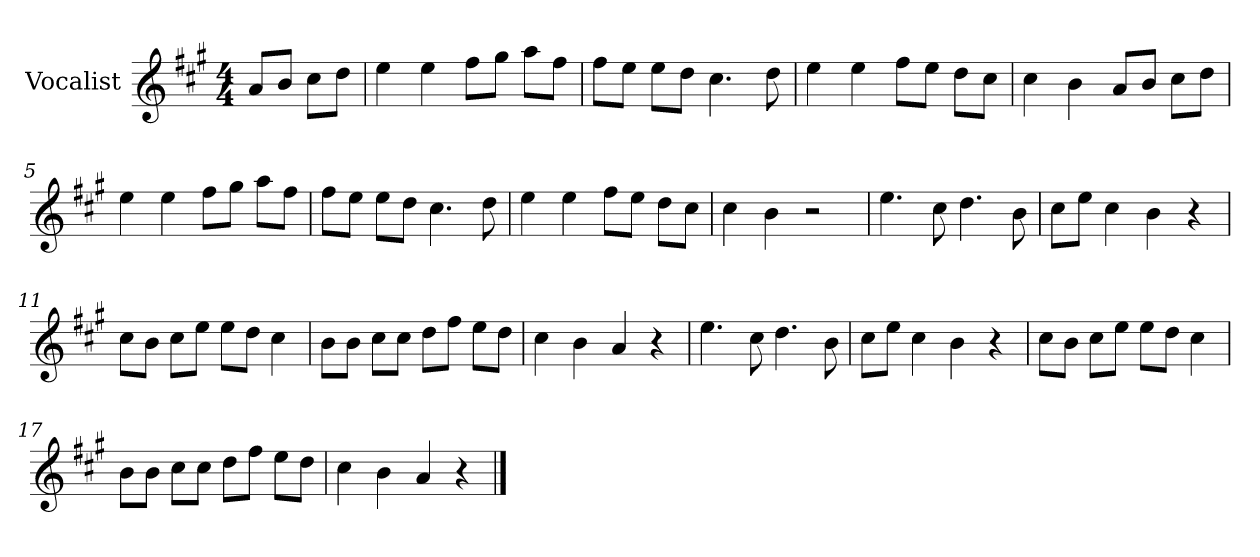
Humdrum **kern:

**kern
*part1
*staff1
*I"Vocalist
*k[f#c#g#]
*A:
*M4/4
=
8aL
8bJ
8cc#L
8ddJ
=1
4ee
4ee
8ff#L
8gg#J
8aaL
8ff#J
=2
8ff#L
8eeJ
8eeL
8ddJ
4.cc#
8dd
=3
4ee
4ee
8ff#L
8eeJ
8ddL
8cc#J
=4
4cc#
4b
8aL
8bJ
8cc#L
8ddJ
=5
4ee
4ee
8ff#L
8gg#J
8aaL
8ff#J
=6
8ff#L
8eeJ
8eeL
8ddJ
4.cc#
8dd
=7
4ee
4ee
8ff#L
8eeJ
8ddL
8cc#J
=8
4cc#
4b
2r
=9
4.ee
8cc#
4.dd
8b
=10
8cc#L
8eeJ
4cc#
4b
4r
=11
8cc#L
8bJ
8cc#L
8eeJ
8eeL
8ddJ
4cc#
=12
8bL
8bJ
8cc#L
8cc#J
8ddL
8ff#J
8eeL
8ddJ
=13
4cc#
4b
4a
4r
=14
4.ee
8cc#
4.dd
8b
=15
8cc#L
8eeJ
4cc#
4b
4r
=16
8cc#L
8bJ
8cc#L
8eeJ
8eeL
8ddJ
4cc#
=17
8bL
8bJ
8cc#L
8cc#J
8ddL
8ff#J
8eeL
8ddJ
=18
4cc#
4b
4a
4r
==
*-
